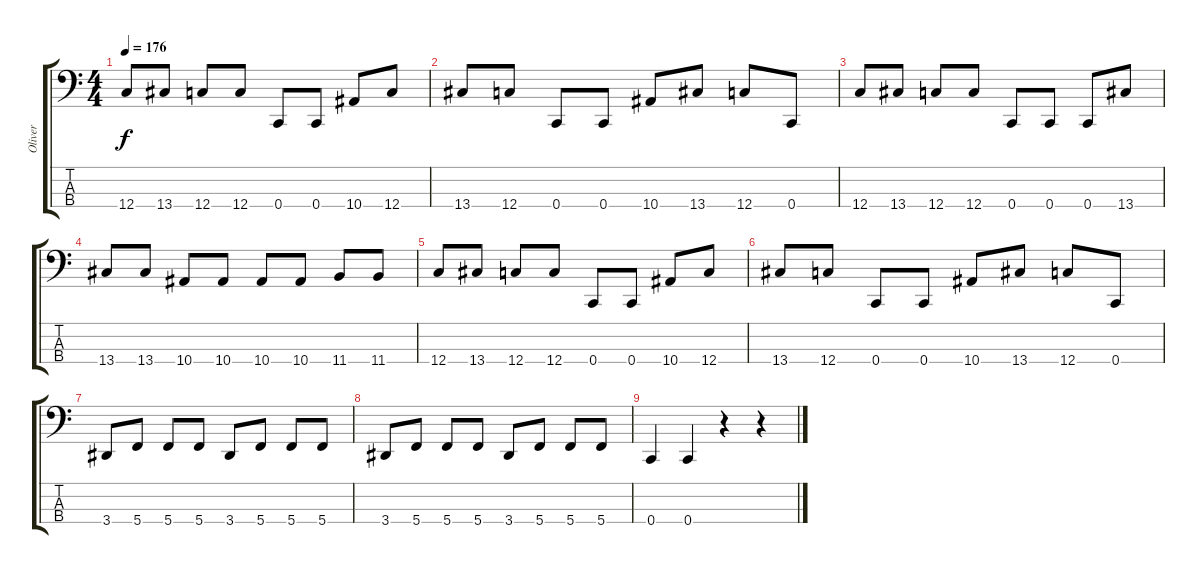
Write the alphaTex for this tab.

\track ("Oliver" "Oliver") {instrument electricbassfinger}
\staff {score tabs}
\tuning (F2 C2 G1 C1) {hide}
\ts (4 4)
\tempo 176
\clef f4
\ks c
12.4.8{dy f} 13.4.8 12.4.8 12.4.8 0.4.8 0.4.8 10.4.8 12.4.8 |
13.4.8 12.4.8 0.4.8 0.4.8 10.4.8 13.4.8 12.4.8 0.4.8 |
12.4.8 13.4.8 12.4.8 12.4.8 0.4.8 0.4.8 0.4.8 13.4.8 |
13.4.8 13.4.8 10.4.8 10.4.8 10.4.8 10.4.8 11.4.8 11.4.8 |
12.4.8 13.4.8 12.4.8 12.4.8 0.4.8 0.4.8 10.4.8 12.4.8 |
13.4.8 12.4.8 0.4.8 0.4.8 10.4.8 13.4.8 12.4.8 0.4.8 |
3.4.8 5.4.8 5.4.8 5.4.8 3.4.8 5.4.8 5.4.8 5.4.8 |
3.4.8 5.4.8 5.4.8 5.4.8 3.4.8 5.4.8 5.4.8 5.4.8 |
0.4.4 0.4.4 r.4 r.4
